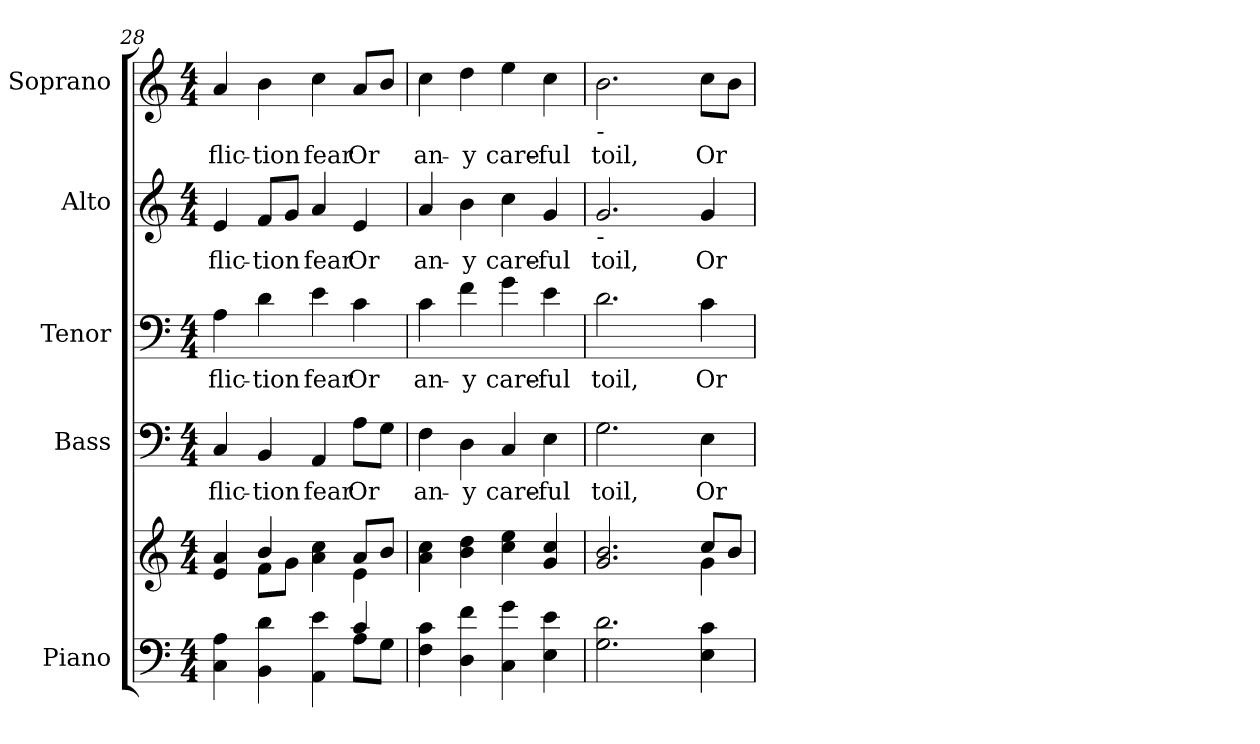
**kern	**kern	**kern	**text	**kern	**text	**kern	**text	**kern	**text
*part5	*part5	*part4	*part4	*part3	*part3	*part2	*part2	*part1	*part1
*staff6	*staff5	*staff4	*staff4	*staff3	*staff3	*staff2	*staff2	*staff1	*staff1
*I"Piano	*	*I"Bass	*	*I"Tenor	*	*I"Alto	*	*I"Soprano	*
*I'Pno.	*	*I'B.	*	*I'T.	*	*I'A.	*	*I'S.	*
*clefF4	*clefG2	*clefF4	*	*clefF4	*	*clefG2	*	*clefG2	*
*k[]	*k[]	*k[]	*	*k[]	*	*k[]	*	*k[]	*
*C:	*C:	*C:	*	*C:	*	*C:	*	*C:	*
*M4/4	*M4/4	*M4/4	*	*M4/4	*	*M4/4	*	*M4/4	*
=28	=28	=28	=28	=28	=28	=28	=28	=28	=28
*^	*^	*	*	*	*	*	*	*	*
!	!	!	!	!	!LO:LY:b:color=#000000	!	!	!	!	!	!
!	!	!	!	!	!	!	!LO:LY:b:color=#000000	!	!	!	!
!	!	!	!	!	!	!	!	!	!LO:LY:b:color=#000000	!	!
!	!	!	!	!	!	!	!	!	!	!	!LO:LY:b:color=#000000
4Ci\ 4Ai	2ryy	4ei/ 4ai	4ryy	4Ci/	-flic-	4Ai\	-flic-	4ei/	-flic-	4ai/	-flic-
!	!	!	!	!	!LO:LY:b:color=#000000	!	!	!	!	!	!
!	!	!	!	!	!	!	!LO:LY:b:color=#000000	!	!	!	!
!	!	!	!	!	!	!	!	!	!LO:LY:b:color=#000000	!	!
!	!	!	!	!	!	!	!	!	!	!	!LO:LY:b:color=#000000
4BBi\ 4di	.	4bi/	8fi\L	4BBi/	-tion	4di\	-tion	8fi/L	-tion	4bi\	-tion
.	.	.	8gi\J	.	.	.	.	8gi/J	.	.	.
!	!	!	!	!	!LO:LY:b:color=#000000	!	!	!	!	!	!
!	!	!	!	!	!	!	!LO:LY:b:color=#000000	!	!	!	!
!	!	!	!	!	!	!	!	!	!LO:LY:b:color=#000000	!	!
!	!	!	!	!	!	!	!	!	!	!	!LO:LY:b:color=#000000
4AAi\ 4ei	4ryy	4ai\ 4cci	4ryy	4AAi/	fear	4ei\	fear	4ai/	fear	4cci\	fear
!	!	!	!	!	!LO:LY:b:color=#000000	!	!	!	!	!	!
!	!	!	!	!	!	!	!LO:LY:b:color=#000000	!	!	!	!
!	!	!	!	!	!	!	!	!	!LO:LY:b:color=#000000	!	!
!	!	!	!	!	!	!	!	!	!	!	!LO:LY:b:color=#000000
4ci/	8Ai\L	8ai/L	4ei\	8Ai\L	Or	4ci\	Or	4ei/	Or	8ai/L	Or
.	8Gi\J	8bi/J	.	8Gi\J	.	.	.	.	.	8bi/J	.
*v	*v	*	*	*	*	*	*	*	*	*	*
*	*v	*v	*	*	*	*	*	*	*	*
=29	=29	=29	=29	=29	=29	=29	=29	=29	=29
*^	*	*	*	*	*	*	*	*	*
!	!	!	!	!LO:LY:b:color=#000000	!	!	!	!	!	!
*v	*v	*	*	*	*	*	*	*	*	*
*^	*	*	*	*	*	*	*	*	*
!	!	!	!	!	!	!LO:LY:b:color=#000000	!	!	!	!
*v	*v	*	*	*	*	*	*	*	*	*
*^	*	*	*	*	*	*	*	*	*
!	!	!	!	!	!	!	!	!LO:LY:b:color=#000000	!	!
*v	*v	*	*	*	*	*	*	*	*	*
*^	*	*	*	*	*	*	*	*	*
!	!	!	!	!	!	!	!	!	!	!LO:LY:b:color=#000000
*v	*v	*	*	*	*	*	*	*	*	*
4Fi\ 4ci	4ai\ 4cci	4Fi\	an-	4ci\	an-	4ai/	an-	4cci\	an-
!	!	!	!LO:LY:b:color=#000000	!	!	!	!	!	!
!	!	!	!	!	!LO:LY:b:color=#000000	!	!	!	!
!	!	!	!	!	!	!	!LO:LY:b:color=#000000	!	!
!	!	!	!	!	!	!	!	!	!LO:LY:b:color=#000000
4Di\ 4fi	4bi\ 4ddi	4Di\	-y	4fi\	-y	4bi\	-y	4ddi\	-y
!	!	!	!LO:LY:b:color=#000000	!	!	!	!	!	!
!	!	!	!	!	!LO:LY:b:color=#000000	!	!	!	!
!	!	!	!	!	!	!	!LO:LY:b:color=#000000	!	!
!	!	!	!	!	!	!	!	!	!LO:LY:b:color=#000000
4Ci\ 4gi	4cci\ 4eei	4Ci/	care-	4gi\	care-	4cci\	care-	4eei\	care-
!	!	!	!LO:LY:b:color=#000000	!	!	!	!	!	!
!	!	!	!	!	!LO:LY:b:color=#000000	!	!	!	!
!	!	!	!	!	!	!	!LO:LY:b:color=#000000	!	!
!	!	!	!	!	!	!	!	!	!LO:LY:b:color=#000000
4Ei\ 4ei	4gi/ 4cci	4Ei\	-ful	4ei\	-ful	4gi/	-ful	4cci\	-ful
!!LO:PB:g=z
=30	=30	=30	=30	=30	=30	=30	=30	=30	=30
*	*^	*	*	*	*	*	*	*	*
!	!	!	!	!LO:LY:b:color=#000000	!	!	!	!	!	!
!	!	!	!	!	!	!LO:LY:b:color=#000000	!	!	!	!
!	!	!	!	!	!	!	!	!LO:LY:b:color=#000000	!	!
!	!	!	!	!	!	!	!	!	!LO:TX:b:t=-	!
!	!	!	!	!	!	!	!LO:TX:b:t=-	!	!	!
!	!	!	!	!	!	!	!	!	!	!LO:LY:b:color=#000000
2.Gi\ 2.di	2.gi/ 2.bi	2ryy	2.Gi\	toil,	2.di\	toil,	2.gi/	toil,	2.bi\	toil,
.	.	4ryy	.	.	.	.	.	.	.	.
!	!	!	!	!LO:LY:b:color=#000000	!	!	!	!	!	!
!	!	!	!	!	!	!LO:LY:b:color=#000000	!	!	!	!
!	!	!	!	!	!	!	!	!LO:LY:b:color=#000000	!	!
!	!	!	!	!	!	!	!	!	!	!LO:LY:b:color=#000000
4Ei\ 4ci	8cci/L	4gi\	4Ei\	Or	4ci\	Or	4gi/	Or	8cci\L	Or
.	8bi/J	.	.	.	.	.	.	.	8bi\J	.
*	*v	*v	*	*	*	*	*	*	*	*
=	=	=	=	=	=	=	=	=	=
*-	*-	*-	*-	*-	*-	*-	*-	*-	*-
